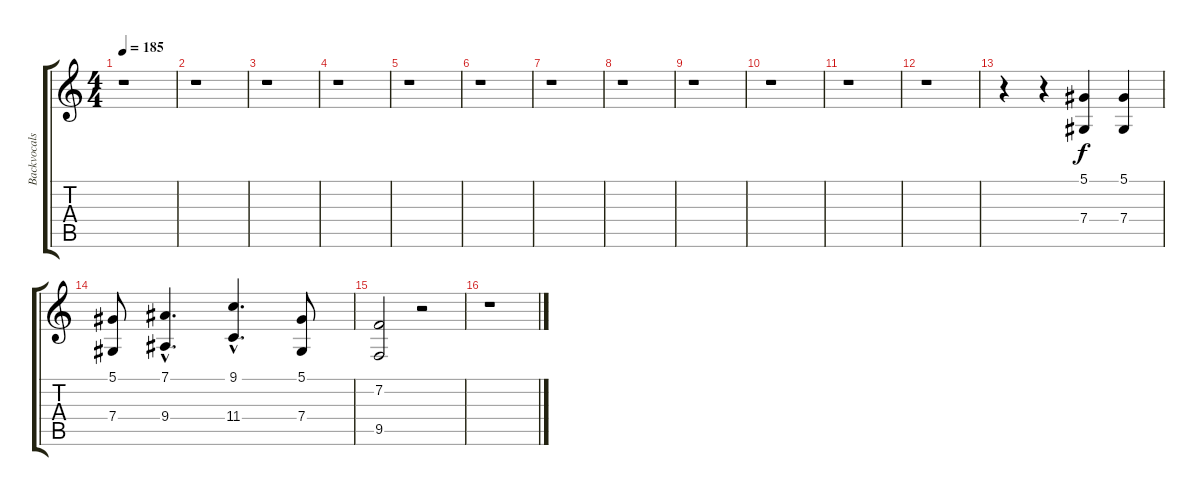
\track ("Backvocals" "Backvocals") {instrument lead6voice}
\staff {score tabs}
\tuning (Eb4 Bb3 Gb3 Db3 Ab2 Eb2) {hide}
\ts (4 4)
\tempo 185
\clef g2
\ks c
r.1{dy f} |
r.1 |
r.1 |
r.1 |
r.1 |
r.1 |
r.1 |
r.1 |
r.1 |
r.1 |
r.1 |
r.1 |
r.4 r.4 (5.1 7.4).4 (5.1 7.4).4 |
(5.1 7.4).8 (7.1{hac} 9.4{hac}).4{d} (9.1{hac} 11.4{hac}).4{d} (5.1 7.4).8 |
(7.2 9.5).2 r.2 |
r.1
